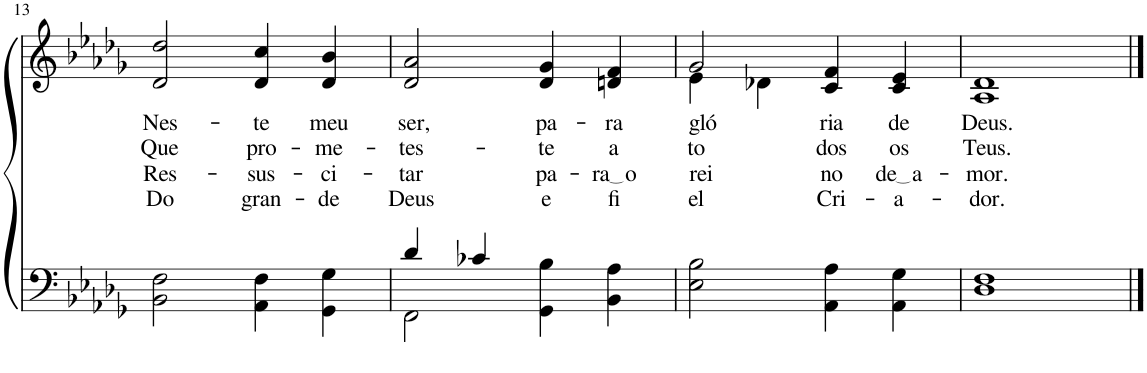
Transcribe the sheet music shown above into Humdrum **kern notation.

**kern	**kern	**text	**text	**text	**text
*part2	*part1	*part1	*part1	*part1	*part1
*staff2	*staff1	*staff1	*staff1	*staff1	*staff1
*I"Parte III e IV	*I"Parte I e II	*	*	*	*
!!LO:PB:g=z
*clefF4	*clefG2	*	*	*	*
*k[b-e-a-d-g-]	*k[b-e-a-d-g-]	*	*	*	*
*M4/4	*M4/4	*	*	*	*
=13	=13	=13	=13	=13	=13
!	!	!LO:LY:b	!LO:LY:b	!LO:LY:b	!LO:LY:b
2BB-\ 2F\	2d-/ 2dd-/	Nes-	Que	Res-	Do
!	!	!LO:LY:b	!LO:LY:b	!LO:LY:b	!LO:LY:b
4AA-\ 4F\	4d-/ 4cc/	-te	pro-	-sus-	gran-
!	!	!LO:LY:b	!LO:LY:b	!LO:LY:b	!LO:LY:b
4GG-\ 4G-\	4d-/ 4b-/	meu	-me-	-ci-	-de
=14	=14	=14	=14	=14	=14
*^	*	*	*	*	*
!	!	!	!LO:LY:b	!LO:LY:b	!LO:LY:b	!LO:LY:b
4d-/	2FF\	2d-/ 2a-/	ser,	-tes-	-tar	Deus
4c-X/	.	.	.	.	.	.
!	!	!	!LO:LY:b	!LO:LY:b	!LO:LY:b	!LO:LY:b
2ryy	4GG-\ 4B-\	4d-/ 4g-/	pa-	-te	pa-	e
!	!	!	!LO:LY:b	!LO:LY:b	!LO:LY:b	!LO:LY:b
.	4BB-\ 4A-\	4dn/ 4f/	-ra	a	ra o	fi-
=15	=15	=15	=15	=15	=15	=15
*	*	*^	*	*	*	*
!	!	!	!	!LO:LY:b	!LO:LY:b	!LO:LY:b	!LO:LY:b
*v	*v	*	*	*	*	*	*
2E-\ 2B-\	2g-/	4e-\	gló-	to	rei-	-el
.	.	4d-X\	.	.	.	.
!	!	!	!LO:LY:b	!LO:LY:b	!LO:LY:b	!LO:LY:b
4AA-\ 4A-\	4c/ 4f/	2ryy	-ria	dos	-no	Cri-
!	!	!	!LO:LY:b	!LO:LY:b	!LO:LY:b	!LO:LY:b
4AA-\ 4G-\	4c/ 4e-/	.	de	os	de a	-a-
*	*v	*v	*	*	*	*
=16	=16	=16	=16	=16	=16
!	!	!LO:LY:b	!LO:LY:b	!LO:LY:b	!LO:LY:b
1D- 1F	1A- 1d-	Deus.	Teus.	-mor.	-dor.
==	==	==	==	==	==
*-	*-	*-	*-	*-	*-
